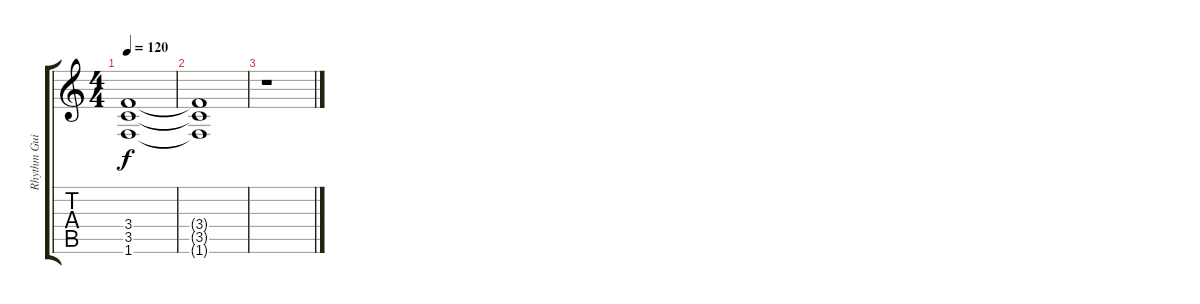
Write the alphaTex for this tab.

\track ("Rhythm Guitar" "Rhythm Gui") {instrument overdrivenguitar}
\staff {score tabs}
\tuning (E4 B3 G3 D3 A2 E2) {hide}
\ts (4 4)
\tempo 120
\clef g2
\ks c
(3.4{t} 3.5{t} 1.6{t}).1{dy f} |
(3.4{t} 3.5{t} 1.6{t}).1 |
r.1
